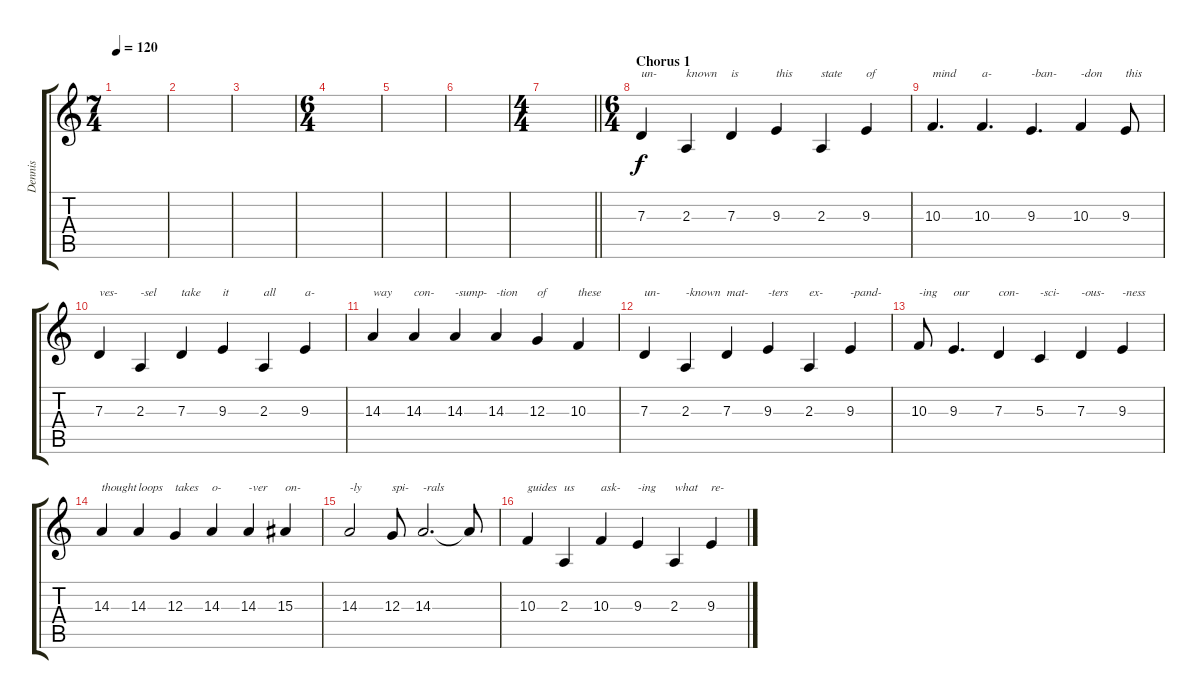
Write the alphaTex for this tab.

\track ("Dennis" "Dennis") {instrument tenorsax}
\staff {score tabs}
\tuning (E4 B3 G3 D3 A2 E2) {hide}
\ts (7 4)
\tempo 120
\clef g2
\ks c
|
|
|
\ts (6 4)
|
|
|
\ts (4 4)
\barLineRight lightlight
|
\ts (6 4)
\section ("" "Chorus 1")
7.3.4{txt "un-"} 2.3.4{txt "known"} 7.3.4{txt "is"} 9.3.4{txt "this"} 2.3.4{txt "state"} 9.3.4{txt "of"} |
10.3.4{d txt "mind"} 10.3.4{d txt "a-"} 9.3.4{d txt "-ban-"} 10.3.4{txt "-don"} 9.3.8{txt "this"} |
7.3.4{txt "ves-"} 2.3.4{txt "-sel"} 7.3.4{txt "take"} 9.3.4{txt "it"} 2.3.4{txt "all"} 9.3.4{txt "a-"} |
14.3.4{txt "way"} 14.3.4{txt "con-"} 14.3.4{txt "-sump-"} 14.3.4{txt "-tion"} 12.3.4{txt "of"} 10.3.4{txt "these"} |
7.3.4{txt "un-"} 2.3.4{txt "-known"} 7.3.4{txt "mat-"} 9.3.4{txt "-ters"} 2.3.4{txt "ex-"} 9.3.4{txt "-pand-"} |
10.3.8{txt "-ing"} 9.3.4{d txt "our"} 7.3.4{txt "con-"} 5.3.4{txt "-sci-"} 7.3.4{txt "-ous-"} 9.3.4{txt "-ness"} |
14.3.4{txt "thought"} 14.3.4{txt "loops"} 12.3.4{txt "takes"} 14.3.4{txt "o-"} 14.3.4{txt "-ver"} 15.3.4{txt "on-"} |
14.3.2{txt "-ly"} 12.3.8{txt "spi-"} 14.3.2{d txt "-rals"} 14.3{t}.8 |
10.3.4{txt "guides"} 2.3.4{txt "us"} 10.3.4{txt "ask-"} 9.3.4{txt "-ing"} 2.3.4{txt "what"} 9.3.4{txt "re-"}
